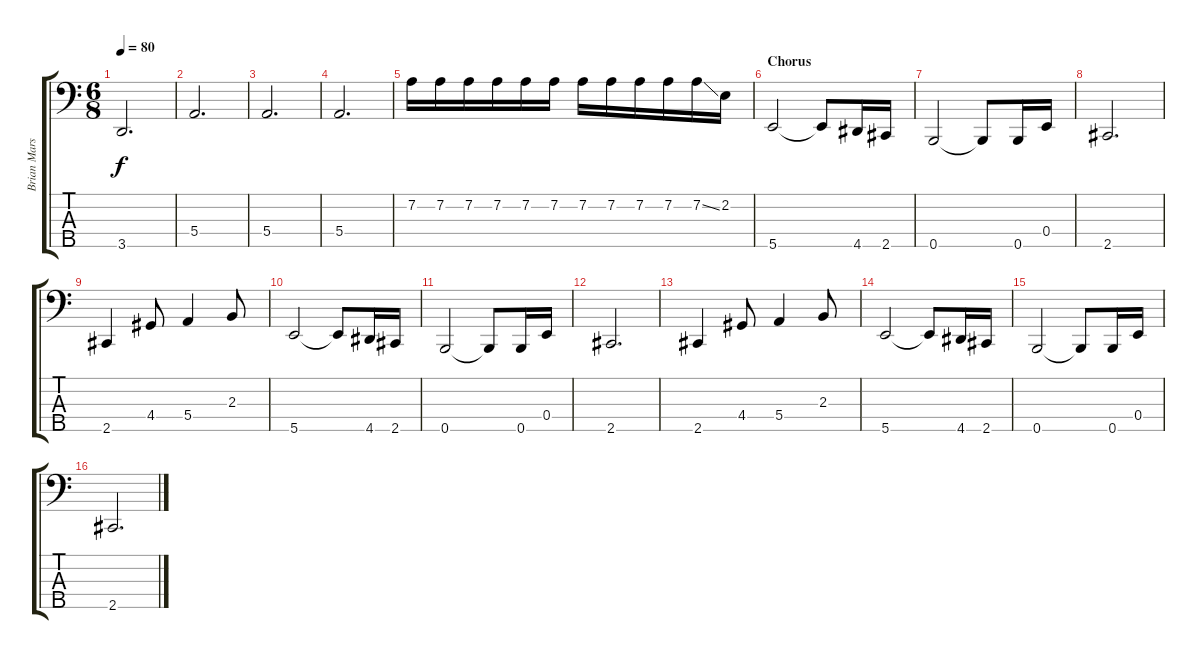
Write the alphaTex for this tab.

\track ("Brian Marshall - Bass" "Brian Mars") {instrument electricbassfinger}
\staff {score tabs}
\tuning (G2 D2 A1 E1 B0) {hide}
\ts (6 8)
\tempo 80
\clef f4
\ks c
3.5.2{d dy f} |
5.4.2{d} |
5.4.2{d} |
5.4.2{d} |
7.2.16 7.2.16 7.2.16 7.2.16 7.2.16 7.2.16 7.2.16 7.2.16 7.2.16 7.2.16 7.2{ss}.16 2.2.16 |
\section ("" "Chorus")
5.5.2 5.5{t}.8 4.5.16 2.5.16 |
0.5.2 0.5{t}.8 0.5.16 0.4.16 |
2.5.2{d} |
2.5.4 4.4.8 5.4.4 2.3.8 |
5.5.2 5.5{t}.8 4.5.16 2.5.16 |
0.5.2 0.5{t}.8 0.5.16 0.4.16 |
2.5.2{d} |
2.5.4 4.4.8 5.4.4 2.3.8 |
5.5.2 5.5{t}.8 4.5.16 2.5.16 |
0.5.2 0.5{t}.8 0.5.16 0.4.16 |
2.5.2{d}
